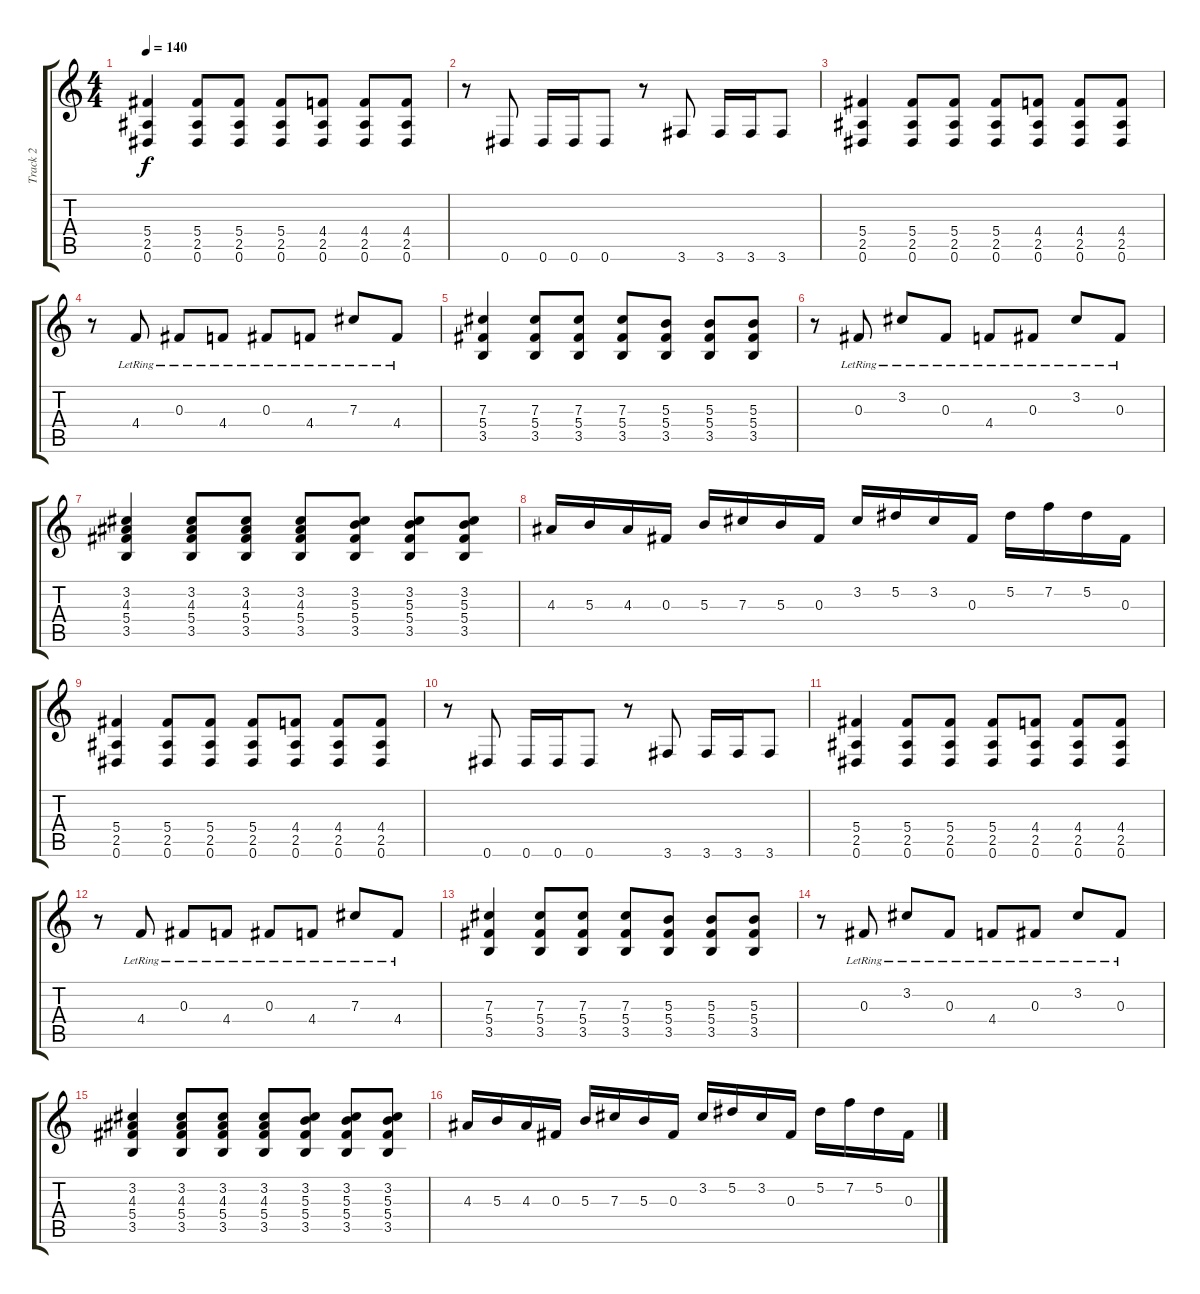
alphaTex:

\track ("Track 2" "Track 2") {instrument distortionguitar}
\staff {score tabs}
\tuning (Eb4 Bb3 Gb3 Db3 Ab2 Eb2) {hide}
\ts (4 4)
\tempo 140
\clef g2
\ks c
(5.4 2.5 0.6).4{dy f} (5.4 2.5 0.6).8 (5.4 2.5 0.6).8 (5.4 2.5 0.6).8 (4.4 2.5 0.6).8 (4.4 2.5 0.6).8 (4.4 2.5 0.6).8 |
r.8 0.6.8 0.6.16 0.6.16 0.6.8 r.8 3.6.8 3.6.16 3.6.16 3.6.8 |
(5.4 2.5 0.6).4 (5.4 2.5 0.6).8 (5.4 2.5 0.6).8 (5.4 2.5 0.6).8 (4.4 2.5 0.6).8 (4.4 2.5 0.6).8 (4.4 2.5 0.6).8 |
r.8 4.4{lr}.8 0.3{lr}.8 4.4{lr}.8 0.3{lr}.8 4.4{lr}.8 7.3{lr}.8 4.4{lr}.8 |
(7.3 5.4 3.5).4 (7.3 5.4 3.5).8 (7.3 5.4 3.5).8 (7.3 5.4 3.5).8 (5.3 5.4 3.5).8 (5.3 5.4 3.5).8 (5.3 5.4 3.5).8 |
r.8 0.3{lr}.8 3.2{lr}.8 0.3{lr}.8 4.4{lr}.8 0.3{lr}.8 3.2{lr}.8 0.3{lr}.8 |
(3.2 4.3 5.4 3.5).4 (3.2 4.3 5.4 3.5).8 (3.2 4.3 5.4 3.5).8 (3.2 4.3 5.4 3.5).8 (3.2 5.3 5.4 3.5).8 (3.2 5.3 5.4 3.5).8 (3.2 5.3 5.4 3.5).8 |
4.3.16 5.3.16 4.3.16 0.3.16 5.3.16 7.3.16 5.3.16 0.3.16 3.2.16 5.2.16 3.2.16 0.3.16 5.2.16 7.2.16 5.2.16 0.3.16 |
(5.4 2.5 0.6).4 (5.4 2.5 0.6).8 (5.4 2.5 0.6).8 (5.4 2.5 0.6).8 (4.4 2.5 0.6).8 (4.4 2.5 0.6).8 (4.4 2.5 0.6).8 |
r.8 0.6.8 0.6.16 0.6.16 0.6.8 r.8 3.6.8 3.6.16 3.6.16 3.6.8 |
(5.4 2.5 0.6).4 (5.4 2.5 0.6).8 (5.4 2.5 0.6).8 (5.4 2.5 0.6).8 (4.4 2.5 0.6).8 (4.4 2.5 0.6).8 (4.4 2.5 0.6).8 |
r.8 4.4{lr}.8 0.3{lr}.8 4.4{lr}.8 0.3{lr}.8 4.4{lr}.8 7.3{lr}.8 4.4{lr}.8 |
(7.3 5.4 3.5).4 (7.3 5.4 3.5).8 (7.3 5.4 3.5).8 (7.3 5.4 3.5).8 (5.3 5.4 3.5).8 (5.3 5.4 3.5).8 (5.3 5.4 3.5).8 |
r.8 0.3{lr}.8 3.2{lr}.8 0.3{lr}.8 4.4{lr}.8 0.3{lr}.8 3.2{lr}.8 0.3{lr}.8 |
(3.2 4.3 5.4 3.5).4 (3.2 4.3 5.4 3.5).8 (3.2 4.3 5.4 3.5).8 (3.2 4.3 5.4 3.5).8 (3.2 5.3 5.4 3.5).8 (3.2 5.3 5.4 3.5).8 (3.2 5.3 5.4 3.5).8 |
4.3.16 5.3.16 4.3.16 0.3.16 5.3.16 7.3.16 5.3.16 0.3.16 3.2.16 5.2.16 3.2.16 0.3.16 5.2.16 7.2.16 5.2.16 0.3.16
